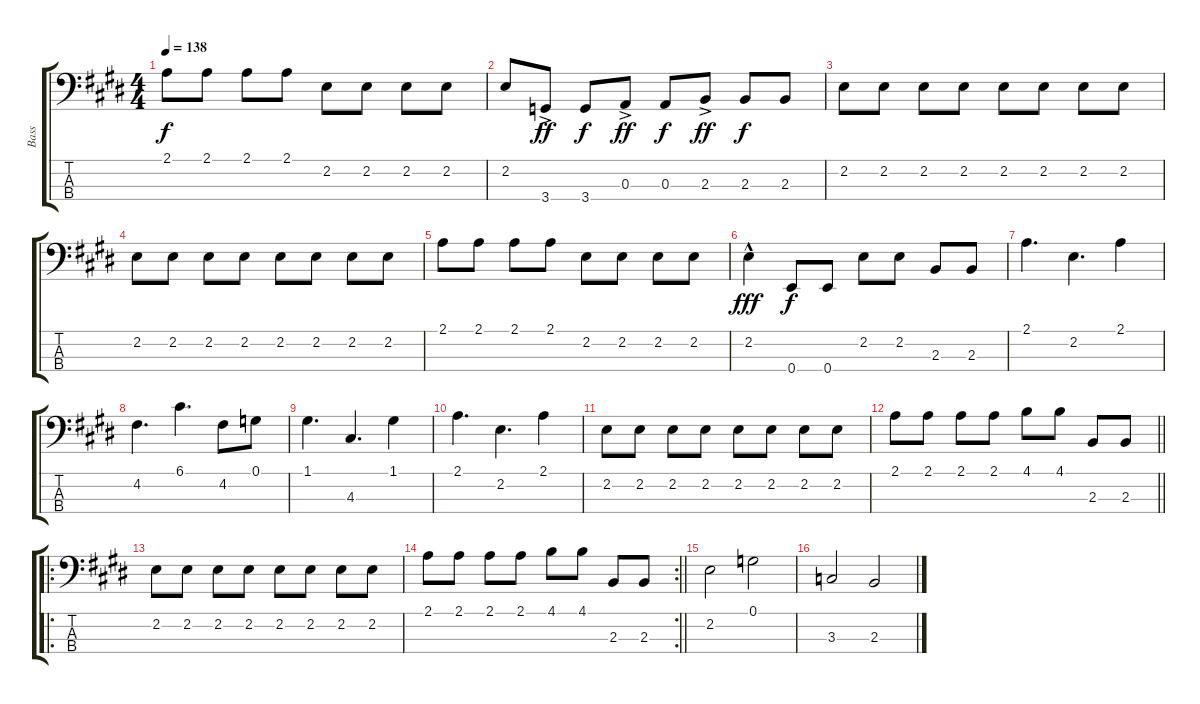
\track ("Bass" "Bass") {instrument electricbassfinger}
\staff {score tabs}
\tuning (G2 D2 A1 E1) {hide}
\ts (4 4)
\tempo 138
\clef f4
\ks e
2.1.8{dy f} 2.1.8 2.1.8 2.1.8 2.2.8 2.2.8 2.2.8 2.2.8 |
2.2.8 3.4{ac}.8{dy ff} 3.4.8{dy f} 0.3{ac}.8{dy ff} 0.3.8{dy f} 2.3{ac}.8{dy ff} 2.3.8{dy f} 2.3.8 |
2.2.8 2.2.8 2.2.8 2.2.8 2.2.8 2.2.8 2.2.8 2.2.8 |
2.2.8 2.2.8 2.2.8 2.2.8 2.2.8 2.2.8 2.2.8 2.2.8 |
2.1.8 2.1.8 2.1.8 2.1.8 2.2.8 2.2.8 2.2.8 2.2.8 |
2.2{hac}.4{dy fff} 0.4.8{dy f} 0.4.8 2.2.8 2.2.8 2.3.8 2.3.8 |
2.1.4{d} 2.2.4{d} 2.1.4 |
4.2.4{d} 6.1.4{d} 4.2.8 0.1.8 |
1.1.4{d} 4.3.4{d} 1.1.4 |
2.1.4{d} 2.2.4{d} 2.1.4 |
2.2.8 2.2.8 2.2.8 2.2.8 2.2.8 2.2.8 2.2.8 2.2.8 |
\barLineRight lightlight
2.1.8 2.1.8 2.1.8 2.1.8 4.1.8 4.1.8 2.3.8 2.3.8 |
\ro
2.2.8 2.2.8 2.2.8 2.2.8 2.2.8 2.2.8 2.2.8 2.2.8 |
\rc 2
\barLineRight lightlight
2.1.8 2.1.8 2.1.8 2.1.8 4.1.8 4.1.8 2.3.8 2.3.8 |
2.2.2 0.1.2 |
3.3.2 2.3.2
